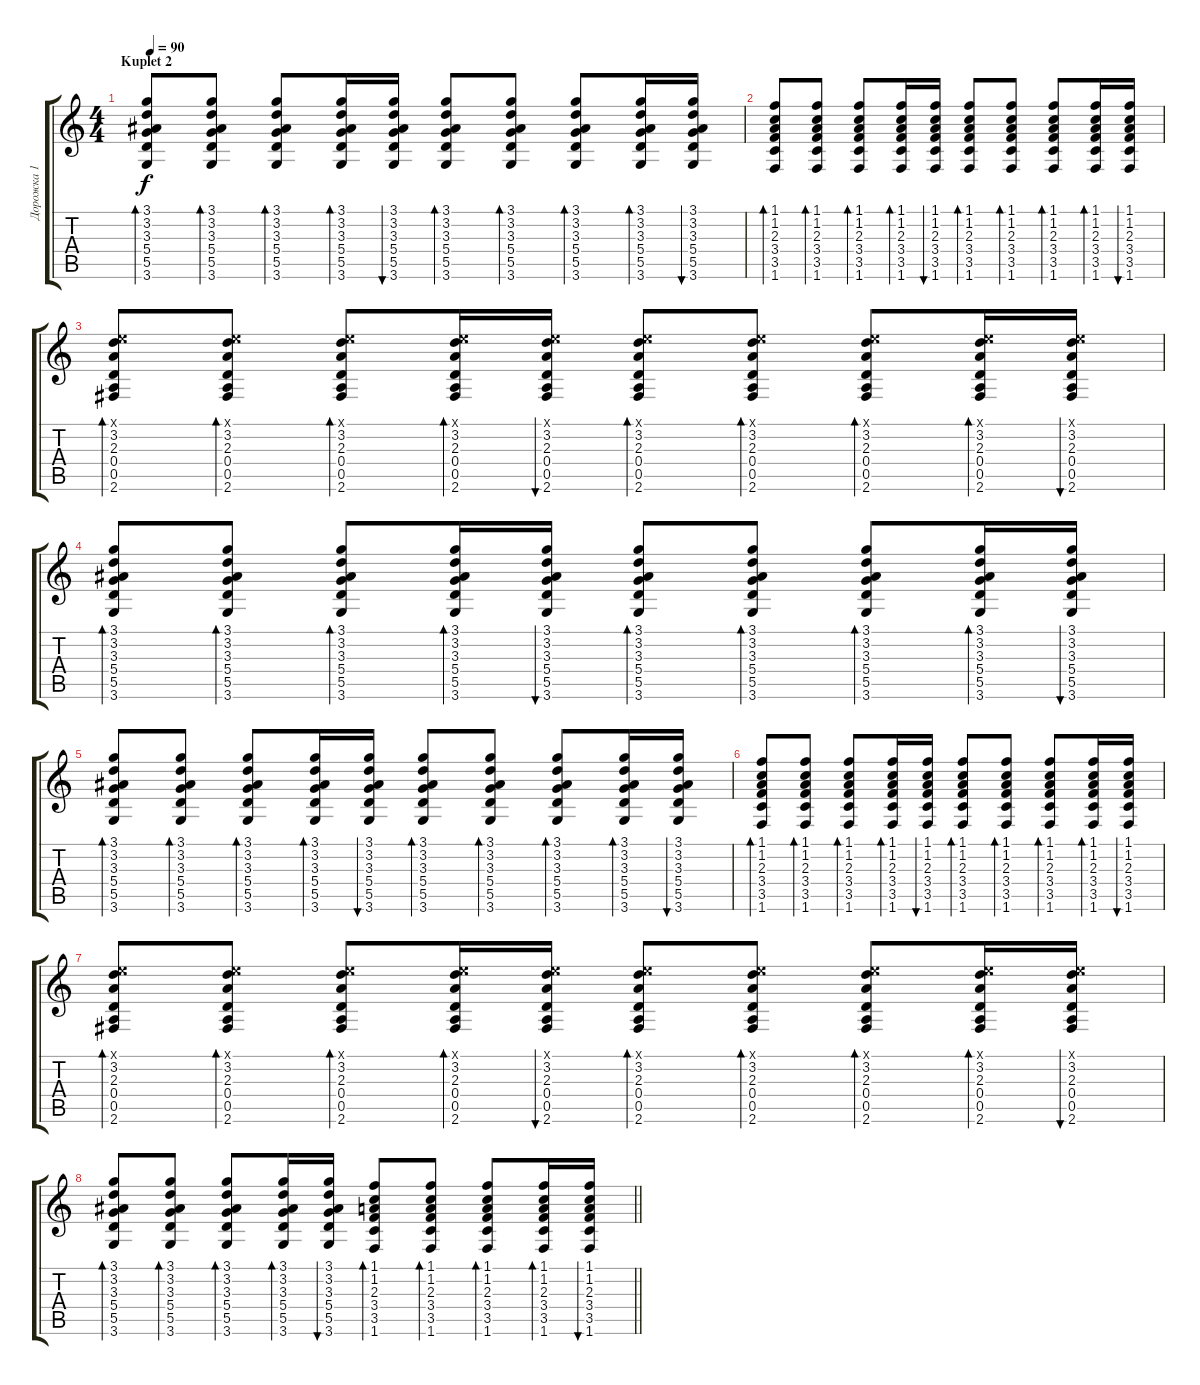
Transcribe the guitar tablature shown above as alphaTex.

\track ("Дорожка 1" "Дорожка 1") {instrument acousticguitarnylon}
\staff {score tabs}
\tuning (E4 B3 G3 D3 A2 E2) {hide}
\ts (4 4)
\section ("" "Kuplet 2")
\tempo 90
\clef g2
\ks c
(3.1 3.2 3.3 5.4 5.5 3.6).8{bd 60 dy f} (3.1 3.2 3.3 5.4 5.5 3.6).8{bd 60} (3.1 3.2 3.3 5.4 5.5 3.6).8{bd 60} (3.1 3.2 3.3 5.4 5.5 3.6).16{bd 60} (3.1 3.2 3.3 5.4 5.5 3.6).16{bu 60} (3.1 3.2 3.3 5.4 5.5 3.6).8{bd 60} (3.1 3.2 3.3 5.4 5.5 3.6).8{bd 60} (3.1 3.2 3.3 5.4 5.5 3.6).8{bd 60} (3.1 3.2 3.3 5.4 5.5 3.6).16{bd 60} (3.1 3.2 3.3 5.4 5.5 3.6).16{bu 60} |
(1.1 1.2 2.3 3.4 3.5 1.6).8{bd 60} (1.1 1.2 2.3 3.4 3.5 1.6).8{bd 60} (1.1 1.2 2.3 3.4 3.5 1.6).8{bd 60} (1.1 1.2 2.3 3.4 3.5 1.6).16{bd 60} (1.1 1.2 2.3 3.4 3.5 1.6).16{bu 60} (1.1 1.2 2.3 3.4 3.5 1.6).8{bd 60} (1.1 1.2 2.3 3.4 3.5 1.6).8{bd 60} (1.1 1.2 2.3 3.4 3.5 1.6).8{bd 60} (1.1 1.2 2.3 3.4 3.5 1.6).16{bd 60} (1.1 1.2 2.3 3.4 3.5 1.6).16{bu 60} |
(0.1{x} 3.2 2.3 0.4 0.5 2.6).8{bd 60} (0.1{x} 3.2 2.3 0.4 0.5 2.6).8{bd 60} (0.1{x} 3.2 2.3 0.4 0.5 2.6).8{bd 60} (0.1{x} 3.2 2.3 0.4 0.5 2.6).16{bd 60} (0.1{x} 3.2 2.3 0.4 0.5 2.6).16{bu 60} (0.1{x} 3.2 2.3 0.4 0.5 2.6).8{bd 60} (0.1{x} 3.2 2.3 0.4 0.5 2.6).8{bd 60} (0.1{x} 3.2 2.3 0.4 0.5 2.6).8{bd 60} (0.1{x} 3.2 2.3 0.4 0.5 2.6).16{bd 60} (0.1{x} 3.2 2.3 0.4 0.5 2.6).16{bu 60} |
(3.1 3.2 3.3 5.4 5.5 3.6).8{bd 60} (3.1 3.2 3.3 5.4 5.5 3.6).8{bd 60} (3.1 3.2 3.3 5.4 5.5 3.6).8{bd 60} (3.1 3.2 3.3 5.4 5.5 3.6).16{bd 60} (3.1 3.2 3.3 5.4 5.5 3.6).16{bu 60} (3.1 3.2 3.3 5.4 5.5 3.6).8{bd 60} (3.1 3.2 3.3 5.4 5.5 3.6).8{bd 60} (3.1 3.2 3.3 5.4 5.5 3.6).8{bd 60} (3.1 3.2 3.3 5.4 5.5 3.6).16{bd 60} (3.1 3.2 3.3 5.4 5.5 3.6).16{bu 60} |
(3.1 3.2 3.3 5.4 5.5 3.6).8{bd 60} (3.1 3.2 3.3 5.4 5.5 3.6).8{bd 60} (3.1 3.2 3.3 5.4 5.5 3.6).8{bd 60} (3.1 3.2 3.3 5.4 5.5 3.6).16{bd 60} (3.1 3.2 3.3 5.4 5.5 3.6).16{bu 60} (3.1 3.2 3.3 5.4 5.5 3.6).8{bd 60} (3.1 3.2 3.3 5.4 5.5 3.6).8{bd 60} (3.1 3.2 3.3 5.4 5.5 3.6).8{bd 60} (3.1 3.2 3.3 5.4 5.5 3.6).16{bd 60} (3.1 3.2 3.3 5.4 5.5 3.6).16{bu 60} |
(1.1 1.2 2.3 3.4 3.5 1.6).8{bd 60} (1.1 1.2 2.3 3.4 3.5 1.6).8{bd 60} (1.1 1.2 2.3 3.4 3.5 1.6).8{bd 60} (1.1 1.2 2.3 3.4 3.5 1.6).16{bd 60} (1.1 1.2 2.3 3.4 3.5 1.6).16{bu 60} (1.1 1.2 2.3 3.4 3.5 1.6).8{bd 60} (1.1 1.2 2.3 3.4 3.5 1.6).8{bd 60} (1.1 1.2 2.3 3.4 3.5 1.6).8{bd 60} (1.1 1.2 2.3 3.4 3.5 1.6).16{bd 60} (1.1 1.2 2.3 3.4 3.5 1.6).16{bu 60} |
(0.1{x} 3.2 2.3 0.4 0.5 2.6).8{bd 60} (0.1{x} 3.2 2.3 0.4 0.5 2.6).8{bd 60} (0.1{x} 3.2 2.3 0.4 0.5 2.6).8{bd 60} (0.1{x} 3.2 2.3 0.4 0.5 2.6).16{bd 60} (0.1{x} 3.2 2.3 0.4 0.5 2.6).16{bu 60} (0.1{x} 3.2 2.3 0.4 0.5 2.6).8{bd 60} (0.1{x} 3.2 2.3 0.4 0.5 2.6).8{bd 60} (0.1{x} 3.2 2.3 0.4 0.5 2.6).8{bd 60} (0.1{x} 3.2 2.3 0.4 0.5 2.6).16{bd 60} (0.1{x} 3.2 2.3 0.4 0.5 2.6).16{bu 60} |
\barLineRight lightlight
(3.1 3.2 3.3 5.4 5.5 3.6).8{bd 60} (3.1 3.2 3.3 5.4 5.5 3.6).8{bd 60} (3.1 3.2 3.3 5.4 5.5 3.6).8{bd 60} (3.1 3.2 3.3 5.4 5.5 3.6).16{bd 60} (3.1 3.2 3.3 5.4 5.5 3.6).16{bu 60} (1.1 1.2 2.3 3.4 3.5 1.6).8{bd 60} (1.1 1.2 2.3 3.4 3.5 1.6).8{bd 60} (1.1 1.2 2.3 3.4 3.5 1.6).8{bd 60} (1.1 1.2 2.3 3.4 3.5 1.6).16{bd 60} (1.1 1.2 2.3 3.4 3.5 1.6).16{bu 60}
